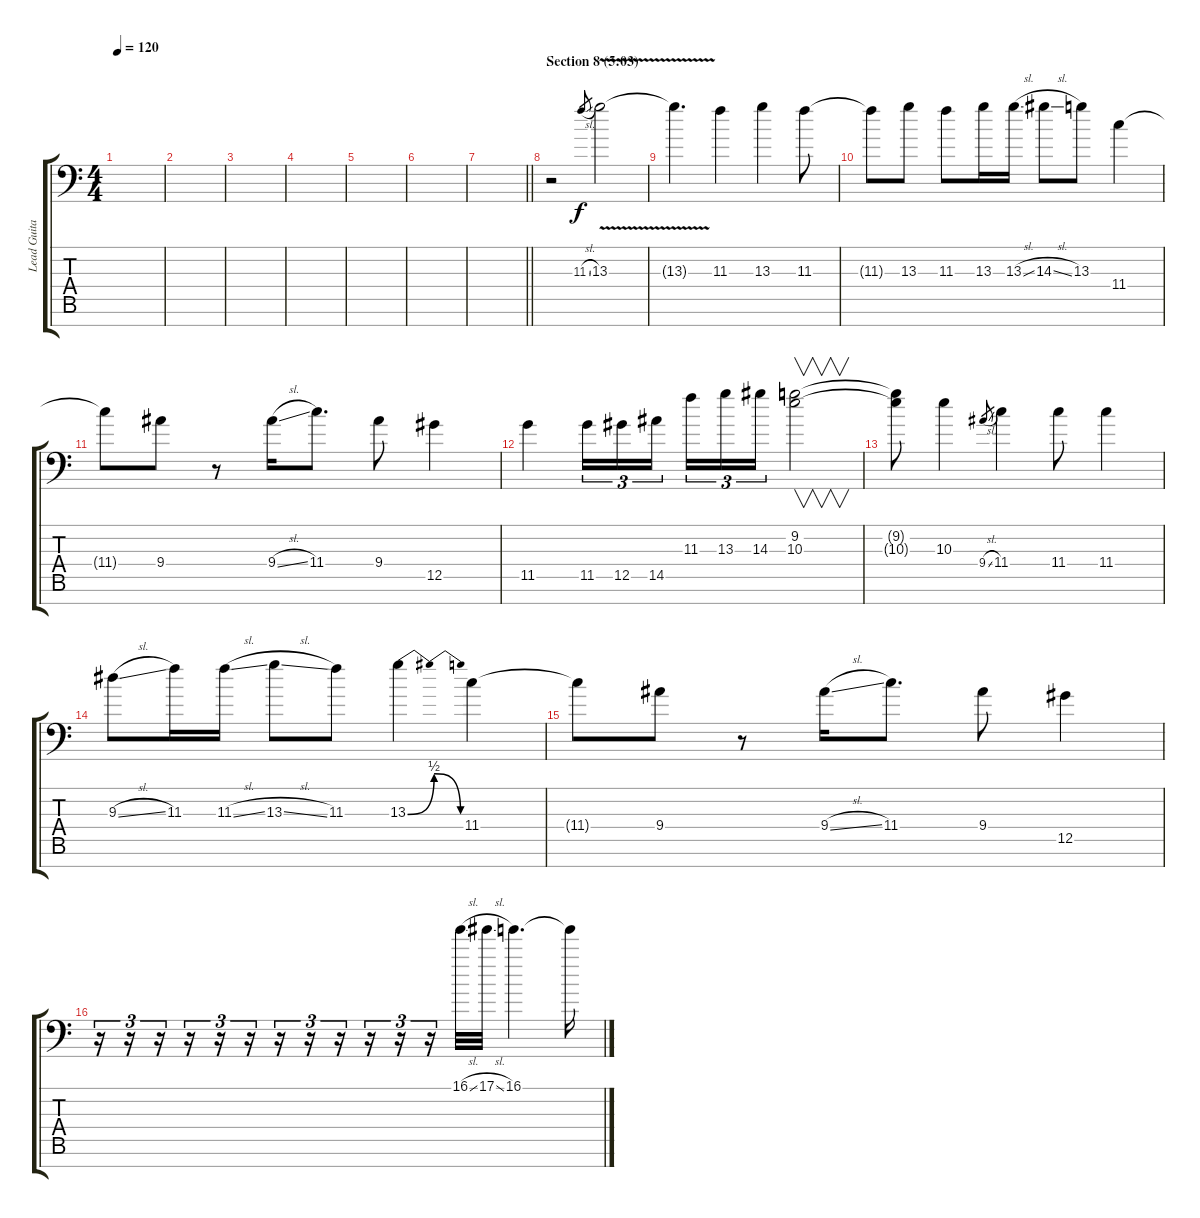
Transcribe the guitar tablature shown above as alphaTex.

\track ("Lead Guitar" "Lead Guita") {instrument distortionguitar}
\staff {score tabs}
\tuning (Eb4 Bb3 Gb3 Db3 Ab2 Eb2 Ab1) {hide}
\ts (4 4)
\tempo 120
\clef f4
\ks c
|
|
|
|
|
|
\barLineRight lightlight
|
\section ("" "Section 8 (5:03)")
r.2 11.3{sl}.8{gr} 13.3{v}.2 |
13.3{t}.4{d} 11.3.4 13.3.4 11.3.8 |
11.3{t}.8 13.3.8 11.3.8 13.3.16 13.3{sl}.16 14.3{sl}.8 13.3.8 11.4.4 |
11.4{t}.8 9.4.8 r.8 9.4{sl}.16 11.4.8{d} 9.4.8 12.5.4 |
11.5.4 11.5.16{tu (3 2)} 12.5.16{tu (3 2)} 14.5.16{tu (3 2) beam splitsecondary} 11.3.16{tu (3 2)} 13.3.16{tu (3 2)} 14.3.16{tu (3 2)} (9.2 10.3).2{v} |
(9.2{t} 10.3{t}).8 10.3.4 9.4{sl}.8{gr} 11.4.4 11.4.8 11.4.4 |
9.3{sl}.8 11.3.16 11.3{sl}.16 13.3{sl}.8 11.3.8 13.3{be (bendrelease 0 0 30 2 30 2 60 0)}.4 11.4.4 |
11.4{t}.8 9.4.8 r.8 9.4{sl}.16 11.4.8{d} 9.4.8 12.5.4 |
r.16{tu (3 2)} r.16{tu (3 2)} r.16{tu (3 2)} r.16{tu (3 2)} r.16{tu (3 2)} r.16{tu (3 2)} r.16{tu (3 2)} r.16{tu (3 2)} r.16{tu (3 2)} r.16{tu (3 2)} r.16{tu (3 2)} r.16{tu (3 2)} 16.1{sl}.32 17.1{sl}.32 16.1.4{d} 16.1{t}.16
